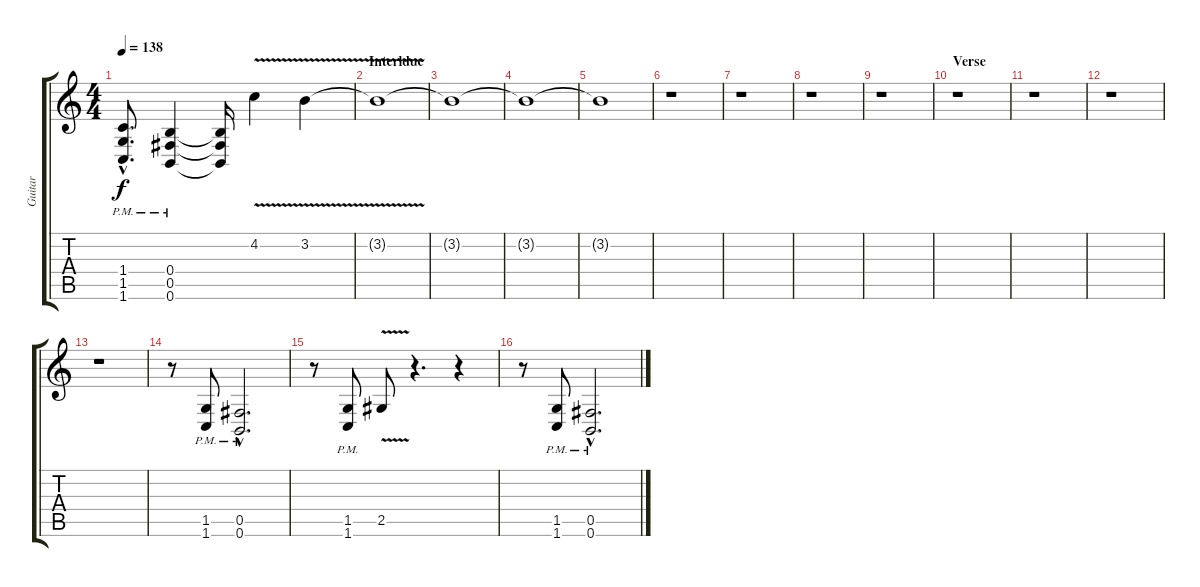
\track ("Guitar" "Guitar") {instrument distortionguitar}
\staff {score tabs}
\tuning (Db4 Ab3 E3 B2 Gb2 B1) {hide}
\ts (4 4)
\tempo 138
\clef g2
\ks c
(1.4{hac pm} 1.5{hac pm} 1.6{hac pm}).8{d dy f} (0.4{pm} 0.5{pm} 0.6{pm}).4 (0.4{t} 0.5{t} 0.6{t}).16 4.2{v}.4 3.2{v}.4 |
\section ("" "Interldue")
3.2{t}.1{volume 0} |
3.2{t}.1 |
3.2{t}.1 |
3.2{t}.1 |
r.1 |
r.1 |
r.1 |
r.1 |
\section ("" "Verse")
r.1 |
r.1 |
r.1 |
r.1 |
r.8{volume 13} (1.5{pm} 1.6{pm}).8 (0.5{hac pm} 0.6{hac pm}).2{d} |
r.8 (1.5{pm} 1.6{pm}).8 2.5{v}.8 r.4{d} r.4 |
r.8 (1.5{pm} 1.6{pm}).8 (0.5{hac pm} 0.6{hac pm}).2{d}
